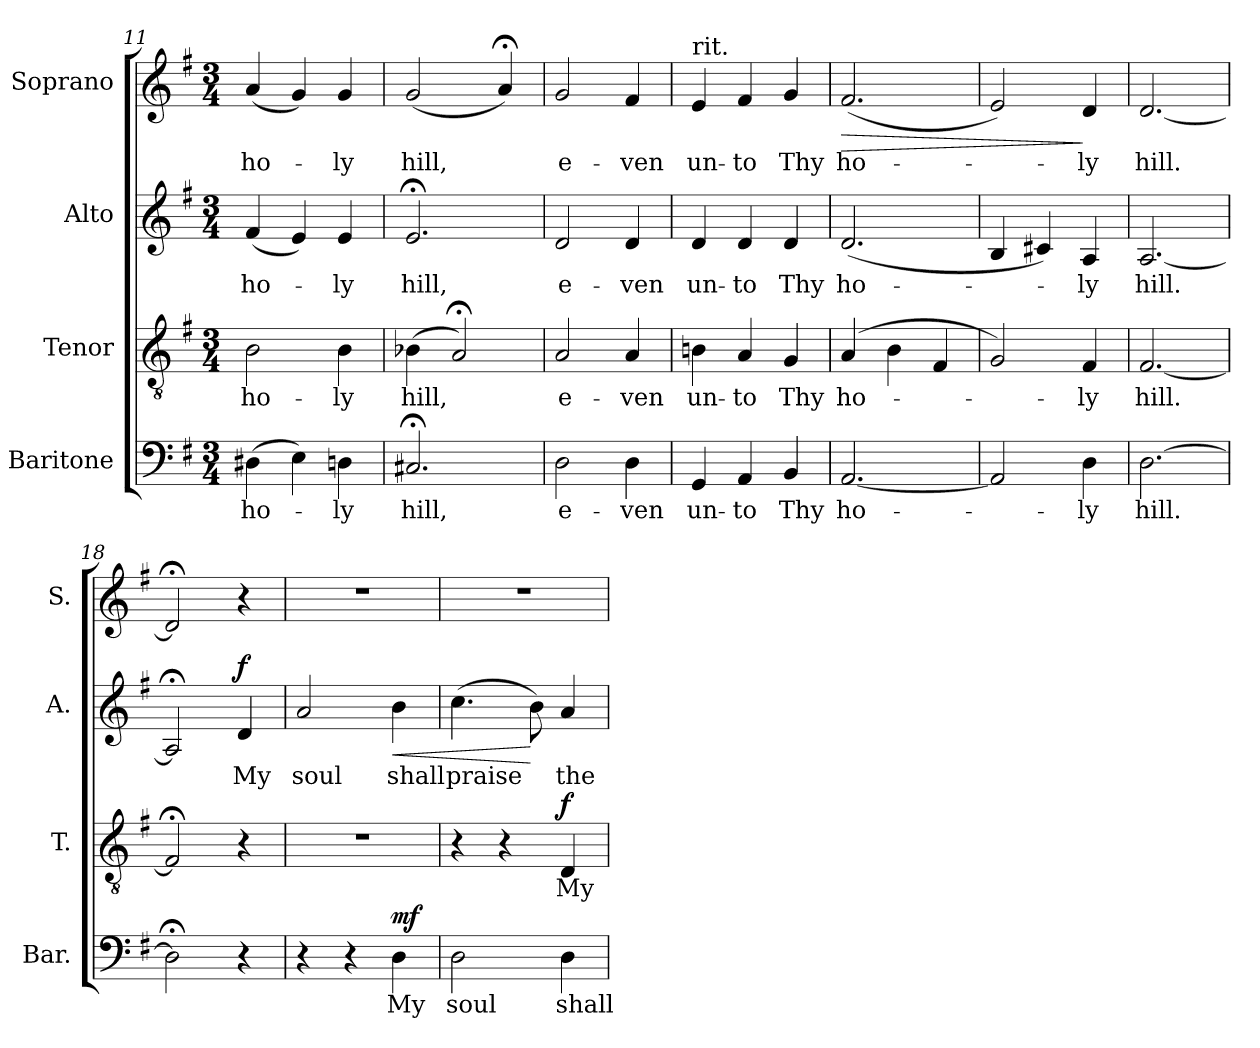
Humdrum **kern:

**kern	**text	**dynam	**kern	**text	**dynam	**kern	**text	**dynam	**kern	**text	**dynam
*part4	*part4	*part4	*part3	*part3	*part3	*part2	*part2	*part2	*part1	*part1	*part1
*staff4	*staff4	*staff4	*staff3	*staff3	*staff3	*staff2	*staff2	*staff2	*staff1	*staff1	*staff1
*I"Baritone	*	*	*I"Tenor	*	*	*I"Alto	*	*	*I"Soprano	*	*
*I'Bar.	*	*	*I'T.	*	*	*I'A.	*	*	*I'S.	*	*
*clefF4	*	*	*clefGv2	*	*	*clefG2	*	*	*clefG2	*	*
*	*	*	*ITrd7c12	*	*	*	*	*	*	*	*
*k[f#]	*	*	*k[f#]	*	*	*k[f#]	*	*	*k[f#]	*	*
*G:	*	*	*G:	*	*	*G:	*	*	*G:	*	*
*M3/4	*	*	*M3/4	*	*	*M3/4	*	*	*M3/4	*	*
=11	=11	=11	=11	=11	=11	=11	=11	=11	=11	=11	=11
!	!LO:LY:b:color=#000000	!	!	!	!	!	!	!	!	!	!
!	!	!	!	!LO:LY:b:color=#000000	!	!	!	!	!	!	!
!	!	!	!	!	!	!	!LO:LY:b:color=#000000	!	!	!	!
!	!	!	!	!	!	!	!	!	!	!LO:LY:b:color=#000000	!
(4D#Xi\	ho-	.	2BBi\	ho-	.	(4f#i/	ho-	.	(4ai/	ho-	.
4Ei\)	.	.	.	.	.	4ei/)	.	.	4gi/)	.	.
!	!LO:LY:b:color=#000000	!	!	!	!	!	!	!	!	!	!
!	!	!	!	!LO:LY:b:color=#000000	!	!	!	!	!	!	!
!	!	!	!	!	!	!	!LO:LY:b:color=#000000	!	!	!	!
!	!	!	!	!	!	!	!	!	!	!LO:LY:b:color=#000000	!
4Dni\	-ly	.	4BBi\	-ly	.	4ei/	-ly	.	4gi/	-ly	.
=12	=12	=12	=12	=12	=12	=12	=12	=12	=12	=12	=12
!	!LO:LY:b:color=#000000	!	!	!	!	!	!	!	!	!	!
!	!	!	!	!LO:LY:b:color=#000000	!	!	!	!	!	!	!
!	!	!	!	!	!	!	!LO:LY:b:color=#000000	!	!	!	!
!	!	!	!	!	!	!	!	!	!	!LO:LY:b:color=#000000	!
2.C#X;i/	hill,	.	(4BB-Xi\	hill,	.	2.e;i/	hill,	.	(2gi/	hill,	.
.	.	.	2AA;i/)	.	.	.	.	.	.	.	.
.	.	.	.	.	.	.	.	.	4a;i/)	.	.
=13	=13	=13	=13	=13	=13	=13	=13	=13	=13	=13	=13
!	!LO:LY:b:color=#000000	!	!	!	!	!	!	!	!	!	!
!	!	!	!	!LO:LY:b:color=#000000	!	!	!	!	!	!	!
!	!	!	!	!	!	!	!LO:LY:b:color=#000000	!	!	!	!
!	!	!	!	!	!	!	!	!	!	!LO:LY:b:color=#000000	!
2Di\	e-	.	2AAi/	e-	.	2di/	e-	.	2gi/	e-	.
!	!LO:LY:b:color=#000000	!	!	!	!	!	!	!	!	!	!
!	!	!	!	!LO:LY:b:color=#000000	!	!	!	!	!	!	!
!	!	!	!	!	!	!	!LO:LY:b:color=#000000	!	!	!	!
!	!	!	!	!	!	!	!	!	!	!LO:LY:b:color=#000000	!
4Di\	-ven	.	4AAi/	-ven	.	4di/	-ven	.	4f#i/	-ven	.
=14	=14	=14	=14	=14	=14	=14	=14	=14	=14	=14	=14
!	!LO:LY:b:color=#000000	!	!	!	!	!	!	!	!	!	!
!	!	!	!	!LO:LY:b:color=#000000	!	!	!	!	!	!	!
!	!	!	!	!	!	!	!LO:LY:b:color=#000000	!	!	!	!
!	!	!	!	!	!	!	!	!	!LO:TX:t=rit.	!	!
!	!	!	!	!	!	!	!	!	!	!LO:LY:b:color=#000000	!
4GGi/	un-	.	4BBni\	un-	.	4di/	un-	.	4ei/	un-	.
!	!LO:LY:b:color=#000000	!	!	!	!	!	!	!	!	!	!
!	!	!	!	!LO:LY:b:color=#000000	!	!	!	!	!	!	!
!	!	!	!	!	!	!	!LO:LY:b:color=#000000	!	!	!	!
!	!	!	!	!	!	!	!	!	!	!LO:LY:b:color=#000000	!
4AAi/	-to	.	4AAi/	-to	.	4di/	-to	.	4f#i/	-to	.
!	!LO:LY:b:color=#000000	!	!	!	!	!	!	!	!	!	!
!	!	!	!	!LO:LY:b:color=#000000	!	!	!	!	!	!	!
!	!	!	!	!	!	!	!LO:LY:b:color=#000000	!	!	!	!
!	!	!	!	!	!	!	!	!	!	!LO:LY:b:color=#000000	!
4BBi/	Thy	.	4GGi/	Thy	.	4di/	Thy	.	4gi/	Thy	.
=15	=15	=15	=15	=15	=15	=15	=15	=15	=15	=15	=15
!	!LO:LY:b:color=#000000	!	!	!	!	!	!	!	!	!	!
!	!	!	!	!LO:LY:b:color=#000000	!	!	!	!	!	!	!
!	!	!	!	!	!	!	!LO:LY:b:color=#000000	!	!	!	!
!	!	!	!	!	!	!	!	!	!	!LO:LY:b:color=#000000	!LO:HP:b
[2.AAi/	ho-	.	(4AAi/	ho-	.	(2.di/	ho-	.	(2.f#i/	ho-	>
.	.	.	4BBi\	.	.	.	.	.	.	.	.
.	.	.	4FF#i/	.	.	.	.	.	.	.	.
=16	=16	=16	=16	=16	=16	=16	=16	=16	=16	=16	=16
2AAi/]	.	.	2GGi/)	.	.	4Bi/	.	.	2ei/)	.	.
.	.	.	.	.	.	4c#Xi/)	.	.	.	.	.
!	!LO:LY:b:color=#000000	!	!	!	!	!	!	!	!	!	!
!	!	!	!	!LO:LY:b:color=#000000	!	!	!	!	!	!	!
!	!	!	!	!	!	!	!LO:LY:b:color=#000000	!	!	!	!
!	!	!	!	!	!	!	!	!	!	!LO:LY:b:color=#000000	!
4Di\	-ly	.	4FF#i/	-ly	.	4Ai/	-ly	.	4di/	-ly	]
=17	=17	=17	=17	=17	=17	=17	=17	=17	=17	=17	=17
!	!LO:LY:b:color=#000000	!	!	!	!	!	!	!	!	!	!
!	!	!	!	!LO:LY:b:color=#000000	!	!	!	!	!	!	!
!	!	!	!	!	!	!	!LO:LY:b:color=#000000	!	!	!	!
!	!	!	!	!	!	!	!	!	!	!LO:LY:b:color=#000000	!
[2.Di\	hill.	.	[2.FF#i/	hill.	.	[2.Ai/	hill.	.	[2.di/	hill.	.
!!LO:LB:g=z
=18	=18	=18	=18	=18	=18	=18	=18	=18	=18	=18	=18
2D;i\]	.	.	2FF#;i/]	.	.	2A;i/]	.	.	2d;i/]	.	.
!	!	!	!	!	!	!	!LO:LY:b:color=#000000	!	!	!	!
4r	.	.	4r	.	.	4di/	My	f	4r	.	.
=19	=19	=19	=19	=19	=19	=19	=19	=19	=19	=19	=19
!	!	!	!LO:N:vis=1	!	!	!	!	!	!	!	!
!	!	!	!	!	!	!	!LO:LY:b:color=#000000	!	!LO:N:vis=1	!	!
4r	.	.	2.r	.	.	2ai/	soul	.	2.r	.	.
4r	.	.	.	.	.	.	.	.	.	.	.
!	!LO:LY:b:color=#000000	!	!	!	!	!	!	!	!	!	!
!	!	!	!	!	!	!	!LO:LY:b:color=#000000	!LO:HP:b	!	!	!
4Di\	My	mf	.	.	.	4bi\	shall	<	.	.	.
=20	=20	=20	=20	=20	=20	=20	=20	=20	=20	=20	=20
!	!LO:LY:b:color=#000000	!	!	!	!	!	!	!	!	!	!
!	!	!	!	!	!	!	!LO:LY:b:color=#000000	!	!LO:N:vis=1	!	!
2Di\	soul	.	4r	.	.	(4.cci\	praise	.	2.r	.	.
.	.	.	4r	.	.	.	.	.	.	.	.
.	.	.	.	.	.	8bi\)	.	[	.	.	.
!	!LO:LY:b:color=#000000	!	!	!	!	!	!	!	!	!	!
!	!	!	!	!LO:LY:b:color=#000000	!	!	!	!	!	!	!
!	!	!	!	!	!	!	!LO:LY:b:color=#000000	!	!	!	!
4Di\	shall	.	4DDi/	My	f	4ai/	the	.	.	.	.
=	=	=	=	=	=	=	=	=	=	=	=
*-	*-	*-	*-	*-	*-	*-	*-	*-	*-	*-	*-
